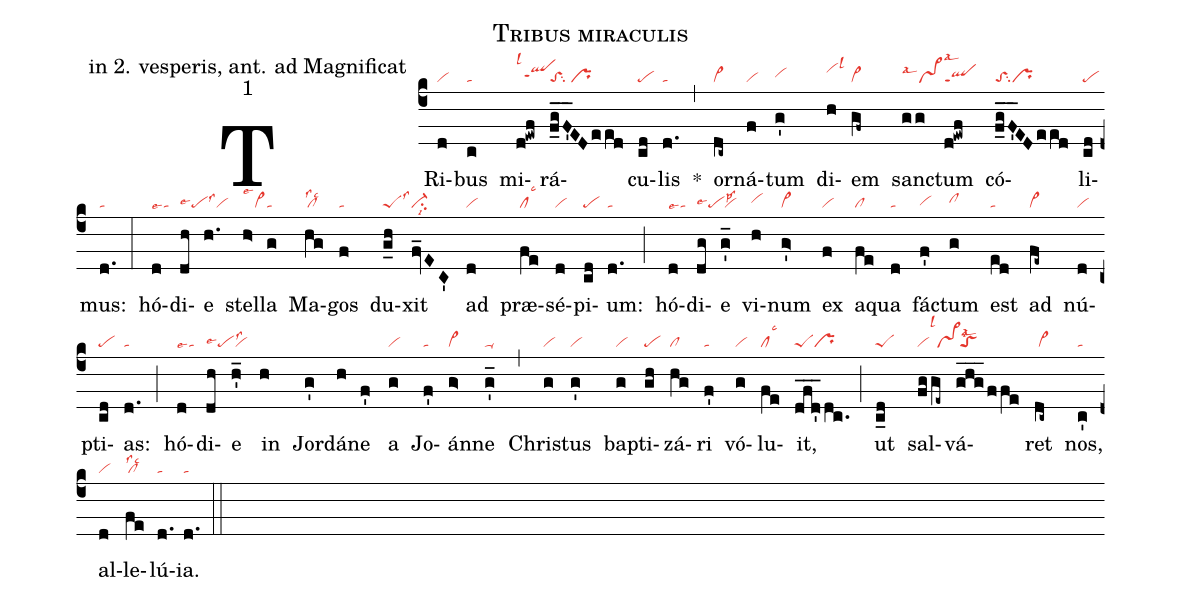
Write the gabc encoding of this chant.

name: Tribus miraculis;
office-part: in 2. vesperis, ant. ad Magnificat;
mode: 1;
nabc-lines: 1;
%%
(c4)
TRi(d|vi)bus(c|ta) mi(d!ewf|qlhhppt1lsl1)rá(f_0gF'___ED/eed|toSsu2/pr)cu(cd|pe)lis(d.|ta) *(,)
or(dc~|vi>)ná(f|vi)tum(g'|vihh) di(h|vihjlsl3)em(gf~|vi>) san(gg|vs>lsal4lsal3)ctum(d!ewf|qlppt1) có(f_0gF'___ED/eed|toSsu2pr)li(cd|pe)mus:(d.|ta) (:)
hó(d|talse4)di(dh|pelse4)e(h.|/vilss1)
stel(h>|vi>lse1)la(g|ta) Ma(hg|cllss2lsc2)gos(f|ta) du(g_h|peSlss3)xit(fv_EC'|ci-lsi8) ad(d|vi) præ(fe|cllsc3)sé(d|vi)pi(cd|pe)um:(d.|ta) (;)
hó(d|talse4)di(dg|pelse4lsp3)e(g'_|/vi)
vi(h|vihh)num(g>'|vi>) ex(f|vi) a(fe|cl)qua(d|ta) fá(f'|vihg)ctum(g|clhh) est(ed|ta) ad(fe~|vi>) nú(d|vi)pti(cd|pe)as:(d.|ta) (;)
hó(d|talse4)di(dh|pelse4lss3)e(h'_|/vi) in(h) Jor(g')dá(h)ne(f') a(g|vi) Jo(f'|ta)án(g>|vi>)ne(g'_|ta-) (,)
Chri(g|vi)stus(g'|vi) ba(g|vi)pti(gh|pe)zá(hg|cl)ri(f'|ta) vó(g|vi)lu(fe|cllsc3)it,(dfd'___dc.|peSpr) (;)
ut(c_d|peS) sal(fgge~|vivs>lsl1lsi6)vá(ghg___ffe|/toSlsal2)ret(dc~|/vi>) nos,(c'|ta) al(d|vi)le(fe|cllss2lsc2)lú(d.|ta)ia.(d.|ta) (::)
